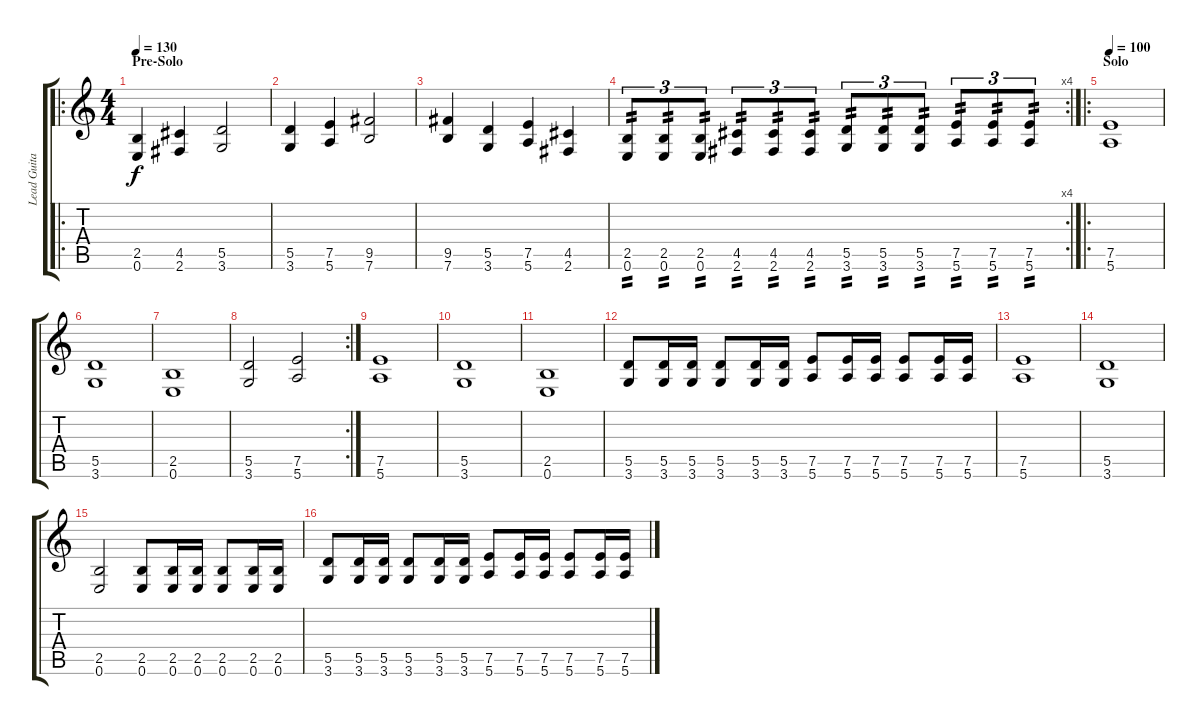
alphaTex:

\track ("Lead Guitar" "Lead Guita") {instrument distortionguitar}
\staff {score tabs}
\tuning (E4 B3 G3 D3 A2 E2) {hide}
\ro
\ts (4 4)
\section ("" "Pre-Solo")
\tempo 130
\clef g2
\ks c
(2.5 0.6).4{dy f} (4.5 2.6).4 (5.5 3.6).2 |
(5.5 3.6).4 (7.5 5.6).4 (9.5 7.6).2 |
(9.5 7.6).4 (5.5 3.6).4 (7.5 5.6).4 (4.5 2.6).4 |
\rc 4
(2.5 0.6).8{tu (3 2) tp 2} (2.5 0.6).8{tu (3 2) tp 2} (2.5 0.6).8{tu (3 2) tp 2} (4.5 2.6).8{tu (3 2) tp 2} (4.5 2.6).8{tu (3 2) tp 2} (4.5 2.6).8{tu (3 2) tp 2} (5.5 3.6).8{tu (3 2) tp 2} (5.5 3.6).8{tu (3 2) tp 2} (5.5 3.6).8{tu (3 2) tp 2} (7.5 5.6).8{tu (3 2) tp 2} (7.5 5.6).8{tu (3 2) tp 2} (7.5 5.6).8{tu (3 2) tp 2} |
\ro
\section ("" "Solo")
\tempo 100
(7.5 5.6).1 |
(5.5 3.6).1 |
(2.5 0.6).1 |
\rc 2
(5.5 3.6).2 (7.5 5.6).2 |
(7.5 5.6).1 |
(5.5 3.6).1 |
(2.5 0.6).1 |
(5.5 3.6).8 (5.5 3.6).16 (5.5 3.6).16 (5.5 3.6).8 (5.5 3.6).16 (5.5 3.6).16 (7.5 5.6).8 (7.5 5.6).16 (7.5 5.6).16 (7.5 5.6).8 (7.5 5.6).16 (7.5 5.6).16 |
(7.5 5.6).1 |
(5.5 3.6).1 |
(2.5 0.6).2 (2.5 0.6).8 (2.5 0.6).16 (2.5 0.6).16 (2.5 0.6).8 (2.5 0.6).16 (2.5 0.6).16 |
(5.5 3.6).8 (5.5 3.6).16 (5.5 3.6).16 (5.5 3.6).8 (5.5 3.6).16 (5.5 3.6).16 (7.5 5.6).8 (7.5 5.6).16 (7.5 5.6).16 (7.5 5.6).8 (7.5 5.6).16 (7.5 5.6).16
